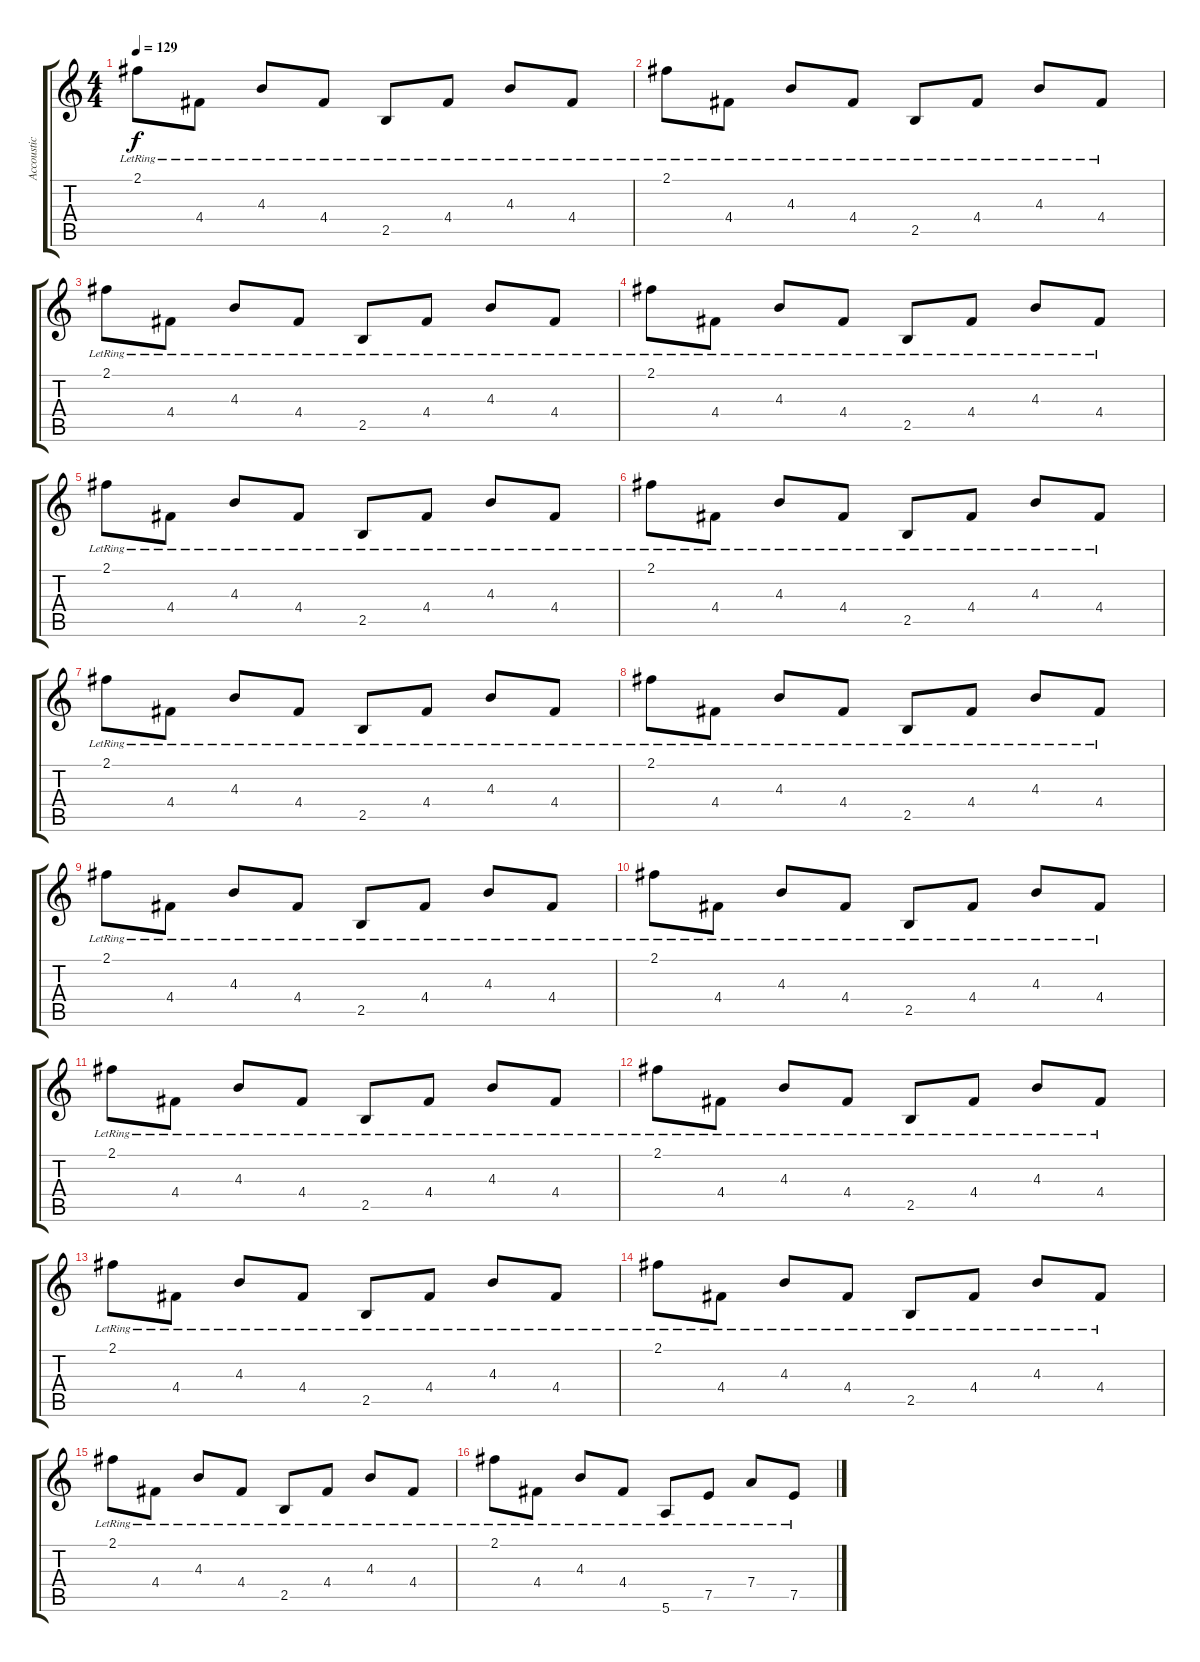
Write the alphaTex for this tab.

\track ("Accoustic" "Accoustic") {instrument electricguitarclean}
\staff {score tabs}
\tuning (E4 B3 G3 D3 A2 E2) {hide}
\ts (4 4)
\tempo 129
\clef g2
\ks c
2.1{lr}.8{dy f} 4.4{lr}.8 4.3{lr}.8 4.4{lr}.8 2.5{lr}.8 4.4{lr}.8 4.3{lr}.8 4.4{lr}.8 |
2.1{lr}.8 4.4{lr}.8 4.3{lr}.8 4.4{lr}.8 2.5{lr}.8 4.4{lr}.8 4.3{lr}.8 4.4{lr}.8 |
2.1{lr}.8 4.4{lr}.8 4.3{lr}.8 4.4{lr}.8 2.5{lr}.8 4.4{lr}.8 4.3{lr}.8 4.4{lr}.8 |
2.1{lr}.8 4.4{lr}.8 4.3{lr}.8 4.4{lr}.8 2.5{lr}.8 4.4{lr}.8 4.3{lr}.8 4.4{lr}.8 |
2.1{lr}.8 4.4{lr}.8 4.3{lr}.8 4.4{lr}.8 2.5{lr}.8 4.4{lr}.8 4.3{lr}.8 4.4{lr}.8 |
2.1{lr}.8 4.4{lr}.8 4.3{lr}.8 4.4{lr}.8 2.5{lr}.8 4.4{lr}.8 4.3{lr}.8 4.4{lr}.8 |
2.1{lr}.8 4.4{lr}.8 4.3{lr}.8 4.4{lr}.8 2.5{lr}.8 4.4{lr}.8 4.3{lr}.8 4.4{lr}.8 |
2.1{lr}.8 4.4{lr}.8 4.3{lr}.8 4.4{lr}.8 2.5{lr}.8 4.4{lr}.8 4.3{lr}.8 4.4{lr}.8 |
2.1{lr}.8 4.4{lr}.8 4.3{lr}.8 4.4{lr}.8 2.5{lr}.8 4.4{lr}.8 4.3{lr}.8 4.4{lr}.8 |
2.1{lr}.8 4.4{lr}.8 4.3{lr}.8 4.4{lr}.8 2.5{lr}.8 4.4{lr}.8 4.3{lr}.8 4.4{lr}.8 |
2.1{lr}.8 4.4{lr}.8 4.3{lr}.8 4.4{lr}.8 2.5{lr}.8 4.4{lr}.8 4.3{lr}.8 4.4{lr}.8 |
2.1{lr}.8 4.4{lr}.8 4.3{lr}.8 4.4{lr}.8 2.5{lr}.8 4.4{lr}.8 4.3{lr}.8 4.4{lr}.8 |
2.1{lr}.8 4.4{lr}.8 4.3{lr}.8 4.4{lr}.8 2.5{lr}.8 4.4{lr}.8 4.3{lr}.8 4.4{lr}.8 |
2.1{lr}.8 4.4{lr}.8 4.3{lr}.8 4.4{lr}.8 2.5{lr}.8 4.4{lr}.8 4.3{lr}.8 4.4{lr}.8 |
2.1{lr}.8 4.4{lr}.8 4.3{lr}.8 4.4{lr}.8 2.5{lr}.8 4.4{lr}.8 4.3{lr}.8 4.4{lr}.8 |
2.1{lr}.8 4.4{lr}.8 4.3{lr}.8 4.4{lr}.8 5.6{lr}.8 7.5{lr}.8 7.4{lr}.8 7.5{lr}.8
